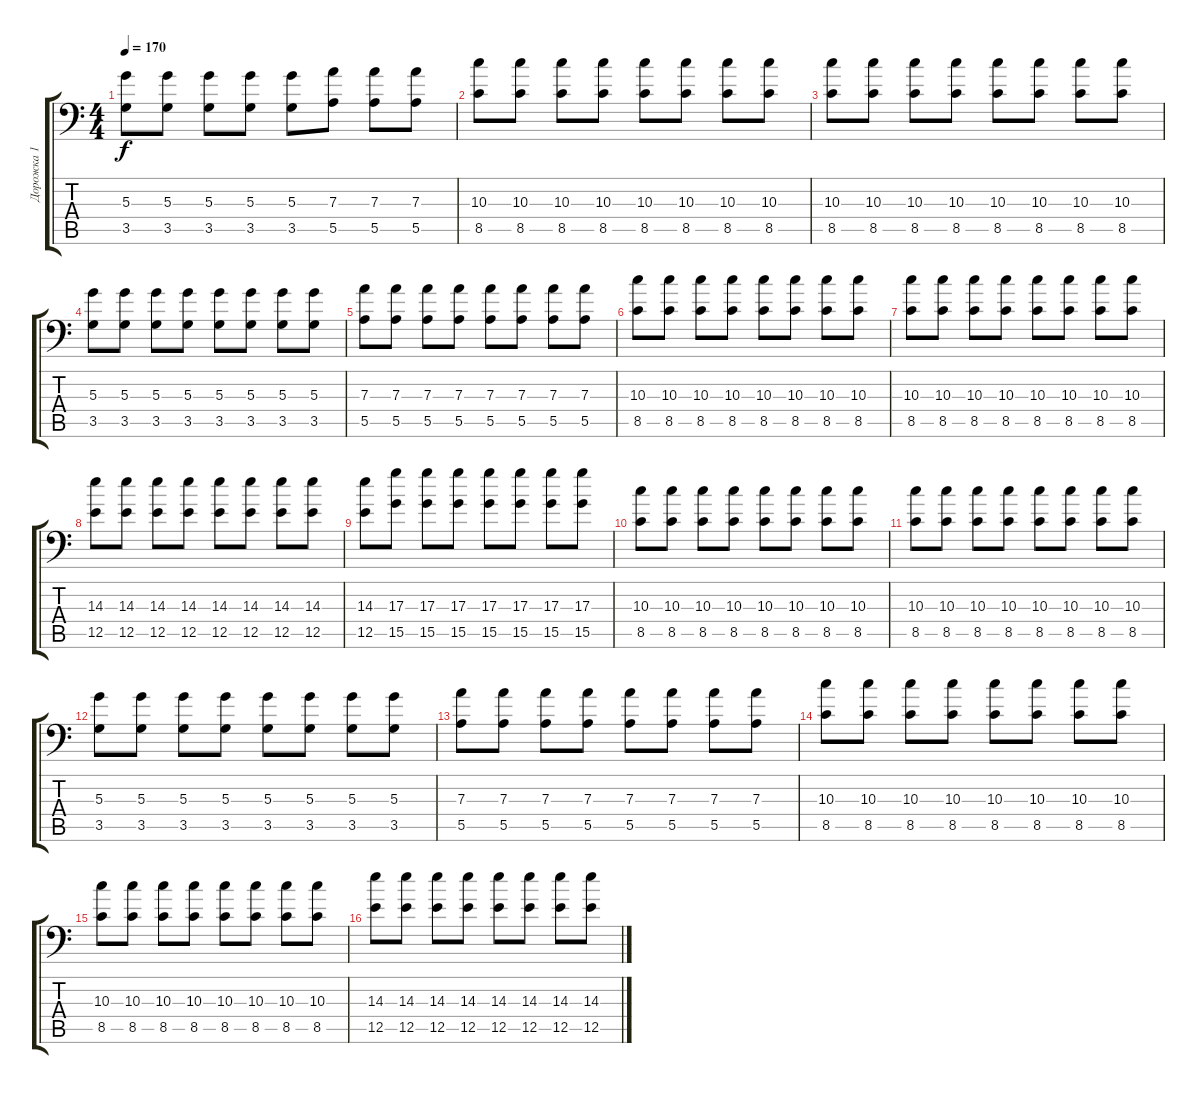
\track ("Дорожка 1" "Дорожка 1") {instrument distortionguitar}
\staff {score tabs}
\tuning (B3 Gb3 D3 A2 E2 A1) {hide}
\ts (4 4)
\tempo 170
\clef f4
\ks c
(5.3 3.5).8{dy f} (5.3 3.5).8 (5.3 3.5).8 (5.3 3.5).8 (5.3 3.5).8 (7.3 5.5).8 (7.3 5.5).8 (7.3 5.5).8 |
(10.3 8.5).8 (10.3 8.5).8 (10.3 8.5).8 (10.3 8.5).8 (10.3 8.5).8 (10.3 8.5).8 (10.3 8.5).8 (10.3 8.5).8 |
(10.3 8.5).8 (10.3 8.5).8 (10.3 8.5).8 (10.3 8.5).8 (10.3 8.5).8 (10.3 8.5).8 (10.3 8.5).8 (10.3 8.5).8 |
(5.3 3.5).8 (5.3 3.5).8 (5.3 3.5).8 (5.3 3.5).8 (5.3 3.5).8 (5.3 3.5).8 (5.3 3.5).8 (5.3 3.5).8 |
(7.3 5.5).8 (7.3 5.5).8 (7.3 5.5).8 (7.3 5.5).8 (7.3 5.5).8 (7.3 5.5).8 (7.3 5.5).8 (7.3 5.5).8 |
(10.3 8.5).8 (10.3 8.5).8 (10.3 8.5).8 (10.3 8.5).8 (10.3 8.5).8 (10.3 8.5).8 (10.3 8.5).8 (10.3 8.5).8 |
(10.3 8.5).8 (10.3 8.5).8 (10.3 8.5).8 (10.3 8.5).8 (10.3 8.5).8 (10.3 8.5).8 (10.3 8.5).8 (10.3 8.5).8 |
(14.3 12.5).8 (14.3 12.5).8 (14.3 12.5).8 (14.3 12.5).8 (14.3 12.5).8 (14.3 12.5).8 (14.3 12.5).8 (14.3 12.5).8 |
(14.3 12.5).8 (17.3 15.5).8 (17.3 15.5).8 (17.3 15.5).8 (17.3 15.5).8 (17.3 15.5).8 (17.3 15.5).8 (17.3 15.5).8 |
(10.3 8.5).8 (10.3 8.5).8 (10.3 8.5).8 (10.3 8.5).8 (10.3 8.5).8 (10.3 8.5).8 (10.3 8.5).8 (10.3 8.5).8 |
(10.3 8.5).8 (10.3 8.5).8 (10.3 8.5).8 (10.3 8.5).8 (10.3 8.5).8 (10.3 8.5).8 (10.3 8.5).8 (10.3 8.5).8 |
(5.3 3.5).8 (5.3 3.5).8 (5.3 3.5).8 (5.3 3.5).8 (5.3 3.5).8 (5.3 3.5).8 (5.3 3.5).8 (5.3 3.5).8 |
(7.3 5.5).8 (7.3 5.5).8 (7.3 5.5).8 (7.3 5.5).8 (7.3 5.5).8 (7.3 5.5).8 (7.3 5.5).8 (7.3 5.5).8 |
(10.3 8.5).8 (10.3 8.5).8 (10.3 8.5).8 (10.3 8.5).8 (10.3 8.5).8 (10.3 8.5).8 (10.3 8.5).8 (10.3 8.5).8 |
(10.3 8.5).8 (10.3 8.5).8 (10.3 8.5).8 (10.3 8.5).8 (10.3 8.5).8 (10.3 8.5).8 (10.3 8.5).8 (10.3 8.5).8 |
(14.3 12.5).8 (14.3 12.5).8 (14.3 12.5).8 (14.3 12.5).8 (14.3 12.5).8 (14.3 12.5).8 (14.3 12.5).8 (14.3 12.5).8
